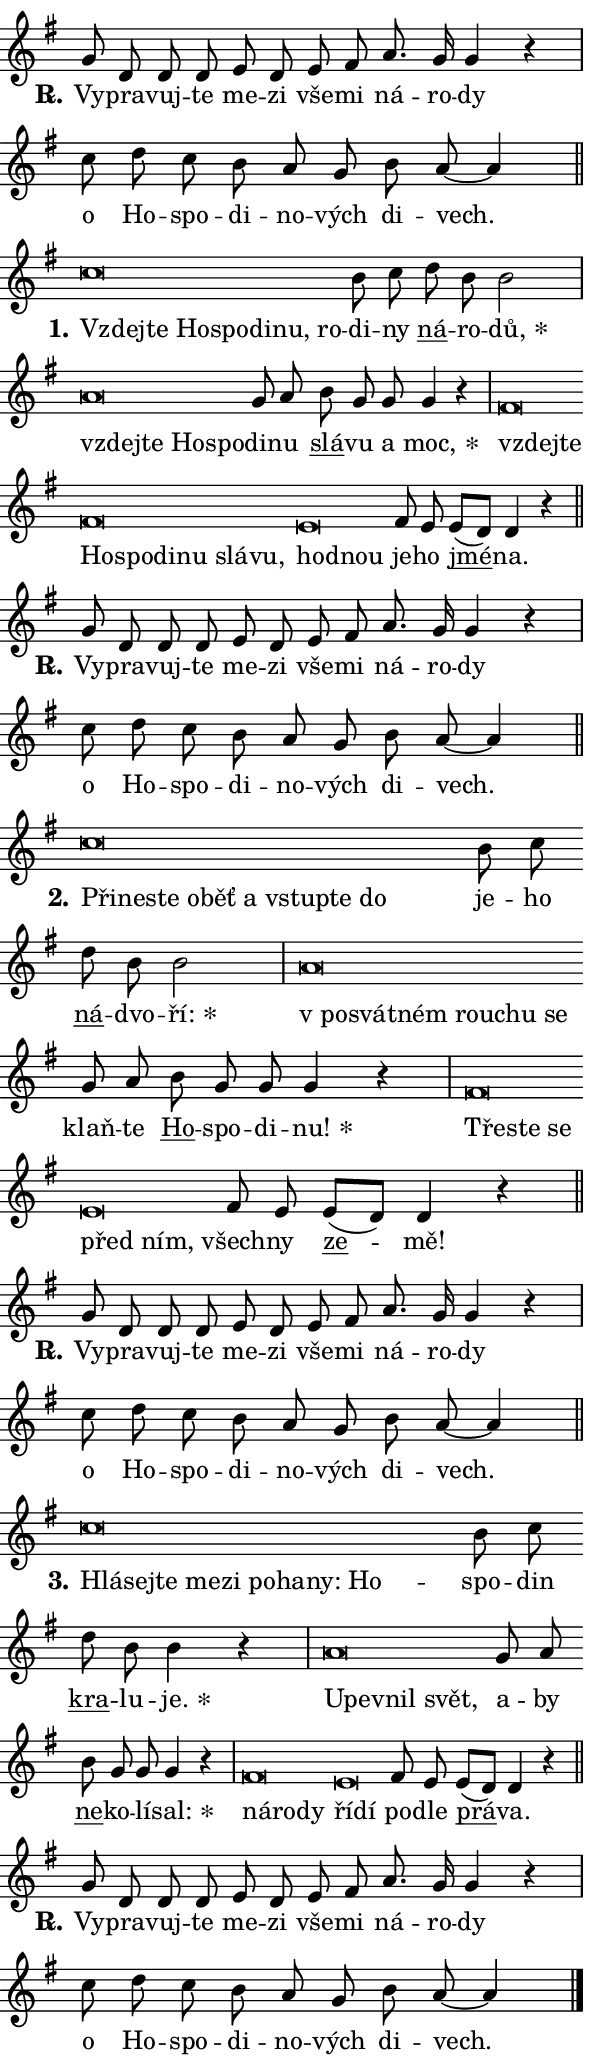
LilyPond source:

\version "2.24.0"
\header { tagline = "" }
\paper {
  indent = 0\cm
  top-margin = 0\cm
  right-margin = 0.13\cm % to fit lyric hyphens
  bottom-margin = 0\cm
  left-margin = 0\cm
  paper-width = 10\cm
  page-breaking = #ly:one-page-breaking
  system-system-spacing.basic-distance = #11
  score-system-spacing.basic-distance = #11
  ragged-last = ##f
}


%% Author: Thomas Morley
%% https://lists.gnu.org/archive/html/lilypond-user/2020-05/msg00002.html
#(define (line-position grob)
"Returns position of @var[grob} in current system:
   @code{'start}, if at first time-step
   @code{'end}, if at last time-step
   @code{'middle} otherwise
"
  (let* ((col (ly:item-get-column grob))
         (ln (ly:grob-object col 'left-neighbor))
         (rn (ly:grob-object col 'right-neighbor))
         (col-to-check-left (if (ly:grob? ln) ln col))
         (col-to-check-right (if (ly:grob? rn) rn col))
         (break-dir-left
           (and
             (ly:grob-property col-to-check-left 'non-musical #f)
             (ly:item-break-dir col-to-check-left)))
         (break-dir-right
           (and
             (ly:grob-property col-to-check-right 'non-musical #f)
             (ly:item-break-dir col-to-check-right))))
        (cond ((eqv? 1 break-dir-left) 'start)
              ((eqv? -1 break-dir-right) 'end)
              (else 'middle))))

#(define (tranparent-at-line-position vctor)
  (lambda (grob)
  "Relying on @code{line-position} select the relevant enry from @var{vctor}.
Used to determine transparency,"
    (case (line-position grob)
      ((end) (not (vector-ref vctor 0)))
      ((middle) (not (vector-ref vctor 1)))
      ((start) (not (vector-ref vctor 2))))))

noteHeadBreakVisibility =
#(define-music-function (break-visibility)(vector?)
"Makes @code{NoteHead}s transparent relying on @var{break-visibility}"
#{
  \override NoteHead.transparent =
    #(tranparent-at-line-position break-visibility)
#})

#(define delete-ledgers-for-transparent-note-heads
  (lambda (grob)
    "Reads whether a @code{NoteHead} is transparent.
If so this @code{NoteHead} is removed from @code{'note-heads} from
@var{grob}, which is supposed to be @code{LedgerLineSpanner}.
As a result ledgers are not printed for this @code{NoteHead}"
    (let* ((nhds-array (ly:grob-object grob 'note-heads))
           (nhds-list
             (if (ly:grob-array? nhds-array)
                 (ly:grob-array->list nhds-array)
                 '()))
           ;; Relies on the transparent-property being done before
           ;; Staff.LedgerLineSpanner.after-line-breaking is executed.
           ;; This is fragile ...
           (to-keep
             (remove
               (lambda (nhd)
                 (ly:grob-property nhd 'transparent #f))
               nhds-list)))
      ;; TODO find a better method to iterate over grob-arrays, similiar
      ;; to filter/remove etc for lists
      ;; For now rebuilt from scratch
      (set! (ly:grob-object grob 'note-heads)  '())
      (for-each
        (lambda (nhd)
          (ly:pointer-group-interface::add-grob grob 'note-heads nhd))
        to-keep))))

squashNotes = {
  \override NoteHead.X-extent = #'(-0.2 . 0.2)
  \override NoteHead.Y-extent = #'(-0.75 . 0)
  \override NoteHead.stencil =
    #(lambda (grob)
       (let ((pos (ly:grob-property grob 'staff-position)))
         (begin
           (if (< pos -7) (display "ERROR: Lower brevis then expected\n") (display ""))
           (if (<= pos -6) ly:text-interface::print ly:note-head::print))))
}
unSquashNotes = {
  \revert NoteHead.X-extent
  \revert NoteHead.Y-extent
  \revert NoteHead.stencil
}

hideNotes = \noteHeadBreakVisibility #begin-of-line-visible
unHideNotes = \noteHeadBreakVisibility #all-visible

% work-around for resetting accidentals
% https://lilypond.org/doc/v2.23/Documentation/notation/displaying-rhythms#unmetered-music
cadenzaMeasure = {
  \cadenzaOff
  \partial 1024 s1024
  \cadenzaOn
}

#(define-markup-command (accent layout props text) (markup?)
  "Underline accented syllable"
  (interpret-markup layout props
    #{\markup \override #'(offset . 4.3) \underline { #text }#}))

responsum = \markup \concat {
  "R" \hspace #-1.05 \path #0.1 #'((moveto 0 0.07) (lineto 0.9 0.8)) \hspace #0.05 "."
}

spaceSize = #0.6828661417322834 % exact space size for TeX Gyre Schola

\layout {
  \context {
    \Staff
    \remove "Time_signature_engraver"
    \override LedgerLineSpanner.after-line-breaking = #delete-ledgers-for-transparent-note-heads
  }
  \context {
    \Lyrics {
      \override LyricSpace.minimum-distance = \spaceSize
      \override LyricText.font-name = #"TeX Gyre Schola"
      \override LyricText.font-size = 1
      \override StanzaNumber.font-name = #"TeX Gyre Schola Bold"
      \override StanzaNumber.font-size = 1
    }
  }
  \context {
    \Score 
    \override NoteHead.text =
      #(lambda (grob) 
        (let ((pos (ly:grob-property grob 'staff-position)))
          #{\markup {
            \combine
              \halign #-0.55 \raise #(if (= pos -6) 0 0.5) \override #'(thickness . 2) \draw-line #'(3.2 . 0)
              \musicglyph "noteheads.sM1"
          }#}))
  }
}

% magnetic-lyrics.ily
%
%   written by
%     Jean Abou Samra <jean@abou-samra.fr>
%     Werner Lemberg <wl@gnu.org>
%
%   adapted by
%     Jiri Hon <jiri.hon@gmail.com>
%
% Version 2022-Apr-15

% https://www.mail-archive.com/lilypond-user@gnu.org/msg149350.html

#(define (Left_hyphen_pointer_engraver context)
   "Collect syllable-hyphen-syllable occurrences in lyrics and store
them in properties.  This engraver only looks to the left.  For
example, if the lyrics input is @code{foo -- bar}, it does the
following.

@itemize @bullet
@item
Set the @code{text} property of the @code{LyricHyphen} grob between
@q{foo} and @q{bar} to @code{foo}.

@item
Set the @code{left-hyphen} property of the @code{LyricText} grob with
text @q{foo} to the @code{LyricHyphen} grob between @q{foo} and
@q{bar}.
@end itemize

Use this auxiliary engraver in combination with the
@code{lyric-@/text::@/apply-@/magnetic-@/offset!} hook."
   (let ((hyphen #f)
         (text #f))
     (make-engraver
      (acknowledgers
       ((lyric-syllable-interface engraver grob source-engraver)
        (set! text grob)))
      (end-acknowledgers
       ((lyric-hyphen-interface engraver grob source-engraver)
        ;(when (not (grob::has-interface grob 'lyric-space-interface))
          (set! hyphen grob)));)
      ((stop-translation-timestep engraver)
       (when (and text hyphen)
         (ly:grob-set-object! text 'left-hyphen hyphen))
       (set! text #f)
       (set! hyphen #f)))))

#(define (lyric-text::apply-magnetic-offset! grob)
   "If the space between two syllables is less than the value in
property @code{LyricText@/.details@/.squash-threshold}, move the right
syllable to the left so that it gets concatenated with the left
syllable.

Use this function as a hook for
@code{LyricText@/.after-@/line-@/breaking} if the
@code{Left_@/hyphen_@/pointer_@/engraver} is active."
   (let ((hyphen (ly:grob-object grob 'left-hyphen #f)))
     (when hyphen
       (let ((left-text (ly:spanner-bound hyphen LEFT)))
         (when (grob::has-interface left-text 'lyric-syllable-interface)
           (let* ((common (ly:grob-common-refpoint grob left-text X))
                  (this-x-ext (ly:grob-extent grob common X))
                  (left-x-ext
                   (begin
                     ;; Trigger magnetism for left-text.
                     (ly:grob-property left-text 'after-line-breaking)
                     (ly:grob-extent left-text common X)))
                  ;; `delta` is the gap width between two syllables.
                  (delta (- (interval-start this-x-ext)
                            (interval-end left-x-ext)))
                  (details (ly:grob-property grob 'details))
                  (threshold (assoc-get 'squash-threshold details 0.2)))
             (when (< delta threshold)
               (let* (;; We have to manipulate the input text so that
                      ;; ligatures crossing syllable boundaries are not
                      ;; disabled.  For languages based on the Latin
                      ;; script this is essentially a beautification.
                      ;; However, for non-Western scripts it can be a
                      ;; necessity.
                      (lt (ly:grob-property left-text 'text))
                      (rt (ly:grob-property grob 'text))
                      (is-space (grob::has-interface hyphen 'lyric-space-interface))
                      (space (if is-space " " ""))
                      (extra-delta (if is-space spaceSize 0))
                      ;; Append new syllable.
                      (ltrt-space (if (and (string? lt) (string? rt))
                                (string-append lt space rt)
                                (make-concat-markup (list lt space rt))))
                      ;; Right-align `ltrt` to the right side.
                      (ltrt-space-markup (grob-interpret-markup
                               grob
                               (make-translate-markup
                                (cons (interval-length this-x-ext) 0)
                                (make-right-align-markup ltrt-space)))))
                 (begin
                   ;; Don't print `left-text`.
                   (ly:grob-set-property! left-text 'stencil #f)
                   ;; Set text and stencil (which holds all collected
                   ;; syllables so far) and shift it to the left.
                   (ly:grob-set-property! grob 'text ltrt-space)
                   (ly:grob-set-property! grob 'stencil ltrt-space-markup)
                   (ly:grob-translate-axis! grob (- (- delta extra-delta)) X))))))))))


#(define (lyric-hyphen::displace-bounds-first grob)
   ;; Make very sure this callback isn't triggered too early.
   (let ((left (ly:spanner-bound grob LEFT))
         (right (ly:spanner-bound grob RIGHT)))
     (ly:grob-property left 'after-line-breaking)
     (ly:grob-property right 'after-line-breaking)
     (ly:lyric-hyphen::print grob)))

squashThreshold = #0.4

\layout {
  \context {
    \Lyrics
    \consists #Left_hyphen_pointer_engraver
    \override LyricText.after-line-breaking =
      #lyric-text::apply-magnetic-offset!
    \override LyricHyphen.stencil = #lyric-hyphen::displace-bounds-first
    \override LyricText.details.squash-threshold = \squashThreshold
    \override LyricHyphen.minimum-distance = 0
    \override LyricHyphen.minimum-length = \squashThreshold
  }
}

squashText = \override LyricText.details.squash-threshold = 9999
unSquashText = \override LyricText.details.squash-threshold = \squashThreshold

leftText = \override LyricText.self-alignment-X = #LEFT
unLeftText = \revert LyricText.self-alignment-X

starOffset = #(lambda (grob) 
                (let ((x_offset (ly:self-alignment-interface::aligned-on-x-parent grob)))
                  (if (= x_offset 0) 0 (+ x_offset 1.2))))

star = #(define-music-function (syllable)(string?)
"Append star separator at the end of a syllable"
#{
  \once \override LyricText.X-offset = #starOffset
  \lyricmode { \markup {
    #syllable
    \override #'((font-name . "TeX Gyre Schola Bold")) \hspace #0.2 \lower #0.65 \larger "*"
  } }
#})

starAccent = #(define-music-function (syllable)(string?)
"Append star separator at the end of a syllable and make accent"
#{
  \once \override LyricText.X-offset = #starOffset
  \lyricmode { \markup {
    \accent #syllable
    \override #'((font-name . "TeX Gyre Schola Bold")) \hspace #0.2 \lower #0.65 \larger "*"
  } }
#})

breath = #(define-music-function (syllable)(string?)
"Append breathing indicator at the end of a syllable"
#{
  \lyricmode { \markup { #syllable "+" } }
#})

optionalBreath = #(define-music-function (syllable)(string?)
"Append optional breathing indicator at the end of a syllable"
#{
  \lyricmode { \markup { #syllable "(+)" } }
#})


\score {
    <<
        \new Voice = "melody" { \cadenzaOn \key g \major \relative { g'8 d d d e d e fis \bar "" a8. g16 g4 r \cadenzaMeasure \bar "|" c8 d c b \bar "" a g b a~ a4 \cadenzaMeasure \bar "||" \break } }
        \new Lyrics \lyricsto "melody" { \lyricmode { \set stanza = \responsum
Vy -- pra -- vuj -- te me -- zi vše -- mi ná -- ro -- dy o Ho -- spo -- di -- no -- vých di -- vech. } }
    >>
    \layout {}
}

\score {
    <<
        \new Voice = "melody" { \cadenzaOn \key g \major \relative { \squashNotes c''\breve*1/16 \hideNotes \breve*1/16 \bar "" \breve*1/16 \bar "" \breve*1/16 \bar "" \breve*1/16 \bar "" \breve*1/16 \breve*1/16 \bar "" \unHideNotes \unSquashNotes b8 c \bar "" d b b2 \cadenzaMeasure \bar "|" \squashNotes a\breve*1/16 \hideNotes \breve*1/16 \bar "" \breve*1/16 \breve*1/16 \bar "" \unHideNotes \unSquashNotes g8 a \bar "" b g g g4 r \cadenzaMeasure \bar "|" \squashNotes fis\breve*1/16 \hideNotes \breve*1/16 \bar "" \breve*1/16 \bar "" \breve*1/16 \bar "" \breve*1/16 \bar "" \breve*1/16 \bar "" \breve*1/16 \breve*1/16 \bar "" \unHideNotes \unSquashNotes \squashNotes e\breve*1/16 \hideNotes \breve*1/16 \bar "" \unHideNotes \unSquashNotes fis8 e \bar "" e[( d)] d4 r \cadenzaMeasure \bar "||" \break } }
        \new Lyrics \lyricsto "melody" { \lyricmode { \set stanza = "1."
\leftText Vzdej -- \squashText te Ho -- spo -- di -- nu, ro -- \unLeftText \unSquashText di -- ny \markup \accent ná -- ro -- \star dů, \leftText vzdej -- \squashText te Ho -- spo -- \unLeftText \unSquashText di -- nu \markup \accent slá -- vu a \star moc, \leftText vzdej -- \squashText te Ho -- spo -- di -- nu slá -- vu, \unSquashText hod -- \squashText nou \unLeftText \unSquashText je -- ho \markup \accent jmé -- na. } }
    >>
    \layout {}
}

\score {
    <<
        \new Voice = "melody" { \cadenzaOn \key g \major \relative { g'8 d d d e d e fis \bar "" a8. g16 g4 r \cadenzaMeasure \bar "|" c8 d c b \bar "" a g b a~ a4 \cadenzaMeasure \bar "||" \break } }
        \new Lyrics \lyricsto "melody" { \lyricmode { \set stanza = \responsum
Vy -- pra -- vuj -- te me -- zi vše -- mi ná -- ro -- dy o Ho -- spo -- di -- no -- vých di -- vech. } }
    >>
    \layout {}
}

\score {
    <<
        \new Voice = "melody" { \cadenzaOn \key g \major \relative { \squashNotes c''\breve*1/16 \hideNotes \breve*1/16 \bar "" \breve*1/16 \bar "" \breve*1/16 \bar "" \breve*1/16 \bar "" \breve*1/16 \bar "" \breve*1/16 \bar "" \breve*1/16 \breve*1/16 \bar "" \unHideNotes \unSquashNotes b8 c \bar "" d b b2 \cadenzaMeasure \bar "|" \squashNotes a\breve*1/16 \hideNotes \breve*1/16 \bar "" \breve*1/16 \bar "" \breve*1/16 \bar "" \breve*1/16 \breve*1/16 \bar "" \unHideNotes \unSquashNotes g8 a \bar "" b g g g4 r \cadenzaMeasure \bar "|" \squashNotes fis\breve*1/16 \hideNotes \breve*1/16 \breve*1/16 \bar "" \unHideNotes \unSquashNotes \squashNotes e\breve*1/16 \hideNotes \breve*1/16 \bar "" \unHideNotes \unSquashNotes fis8 e \bar "" e[( d)] d4 r \cadenzaMeasure \bar "||" \break } }
        \new Lyrics \lyricsto "melody" { \lyricmode { \set stanza = "2."
\leftText Při -- \squashText ne -- ste o -- běť a vstup -- te do \unLeftText \unSquashText je -- ho \markup \accent ná -- dvo -- \star ří: \leftText "v po" -- \squashText svát -- ném rou -- chu se \unLeftText \unSquashText klaň -- te \markup \accent Ho -- spo -- di -- \star nu! \leftText Tře -- \squashText ste se \unSquashText před \squashText ním, \unLeftText \unSquashText všech -- ny \markup \accent ze -- mě! } }
    >>
    \layout {}
}

\score {
    <<
        \new Voice = "melody" { \cadenzaOn \key g \major \relative { g'8 d d d e d e fis \bar "" a8. g16 g4 r \cadenzaMeasure \bar "|" c8 d c b \bar "" a g b a~ a4 \cadenzaMeasure \bar "||" \break } }
        \new Lyrics \lyricsto "melody" { \lyricmode { \set stanza = \responsum
Vy -- pra -- vuj -- te me -- zi vše -- mi ná -- ro -- dy o Ho -- spo -- di -- no -- vých di -- vech. } }
    >>
    \layout {}
}

\score {
    <<
        \new Voice = "melody" { \cadenzaOn \key g \major \relative { \squashNotes c''\breve*1/16 \hideNotes \breve*1/16 \bar "" \breve*1/16 \bar "" \breve*1/16 \bar "" \breve*1/16 \bar "" \breve*1/16 \bar "" \breve*1/16 \bar "" \breve*1/16 \breve*1/16 \bar "" \unHideNotes \unSquashNotes b8 c \bar "" d b b4 r \cadenzaMeasure \bar "|" \squashNotes a\breve*1/16 \hideNotes \breve*1/16 \bar "" \breve*1/16 \breve*1/16 \bar "" \unHideNotes \unSquashNotes g8 a \bar "" b g g g4 r \cadenzaMeasure \bar "|" \squashNotes fis\breve*1/16 \hideNotes \breve*1/16 \breve*1/16 \bar "" \unHideNotes \unSquashNotes \squashNotes e\breve*1/16 \hideNotes \breve*1/16 \bar "" \unHideNotes \unSquashNotes fis8 e \bar "" e[( d)] d4 r \cadenzaMeasure \bar "||" \break } }
        \new Lyrics \lyricsto "melody" { \lyricmode { \set stanza = "3."
\leftText Hlá -- \squashText sej -- te me -- zi po -- ha -- ny: Ho -- \unLeftText \unSquashText spo -- din \markup \accent kra -- lu -- \star je. \leftText U -- \squashText pev -- nil svět, \unLeftText \unSquashText a -- by \markup \accent ne -- ko -- lí -- \star sal: \leftText ná -- \squashText ro -- dy \unSquashText ří -- \squashText dí \unLeftText \unSquashText po -- dle \markup \accent prá -- va. } }
    >>
    \layout {}
}

\score {
    <<
        \new Voice = "melody" { \cadenzaOn \key g \major \relative { g'8 d d d e d e fis \bar "" a8. g16 g4 r \cadenzaMeasure \bar "|" c8 d c b \bar "" a g b a~ a4 \cadenzaMeasure \bar "||" \break } \bar "|." }
        \new Lyrics \lyricsto "melody" { \lyricmode { \set stanza = \responsum
Vy -- pra -- vuj -- te me -- zi vše -- mi ná -- ro -- dy o Ho -- spo -- di -- no -- vých di -- vech. } }
    >>
    \layout {}
}
